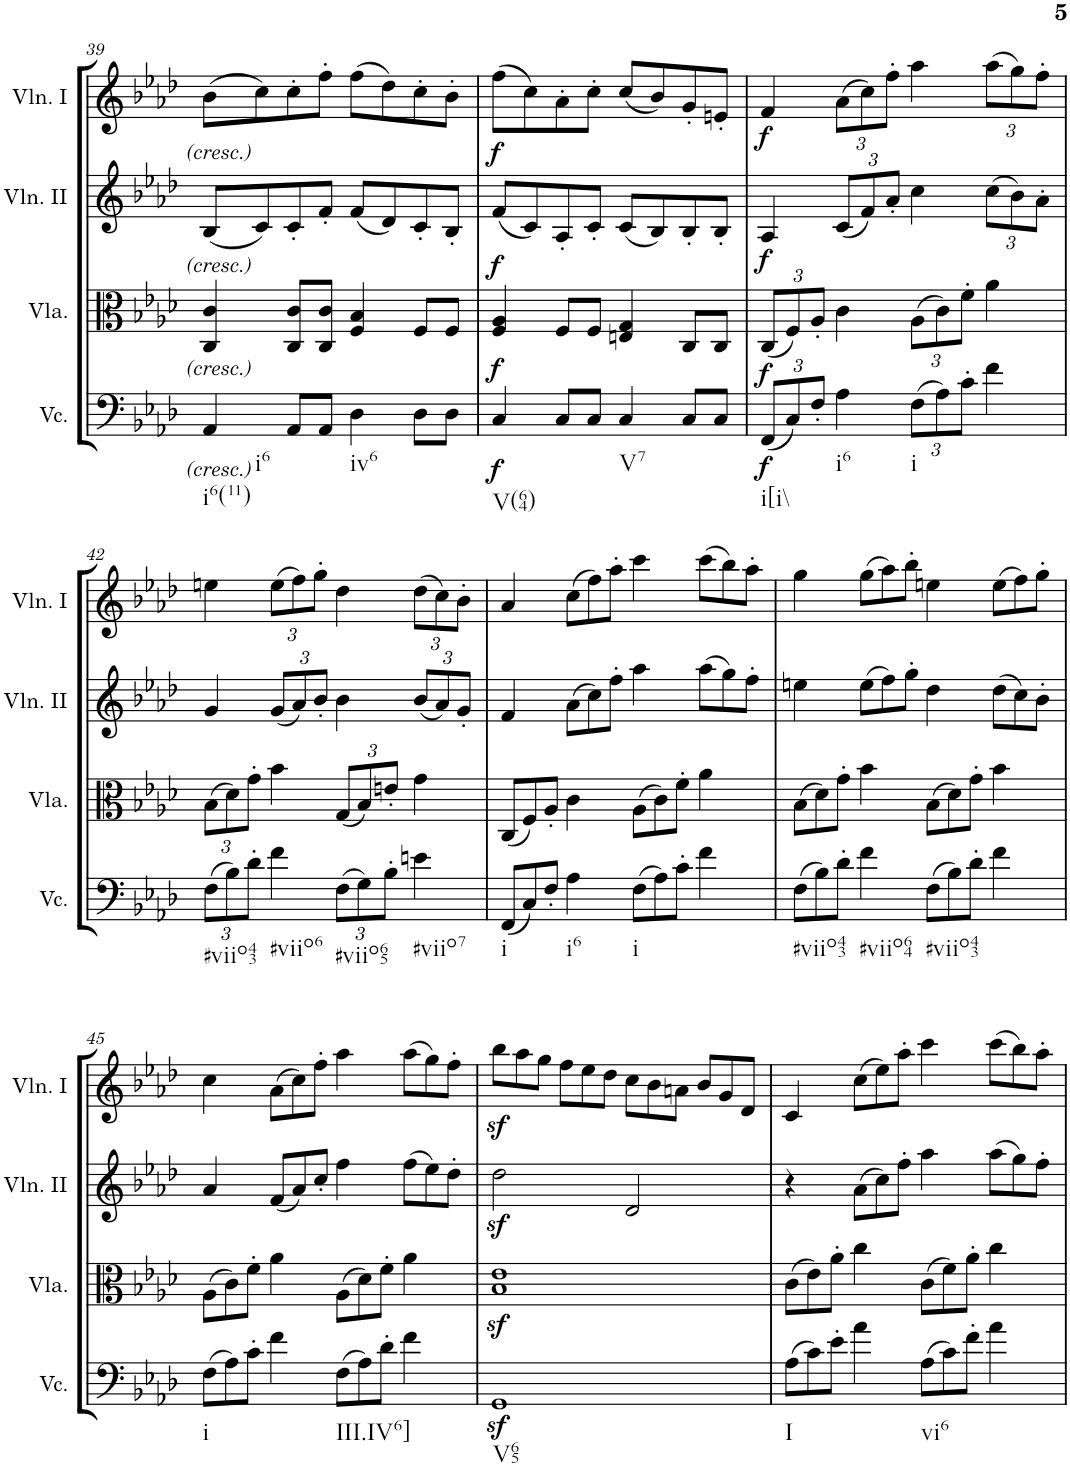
**kern	**dynam	**kern	**dynam	**kern	**dynam	**kern	**dynam
*part4	*part4	*part3	*part3	*part2	*part2	*part1	*part1
*staff4	*staff4	*staff3	*staff3	*staff2	*staff2	*staff1	*staff1
*I"Violoncello	*	*I"Viola	*	*I"Violino II	*	*I"Violino I	*
*I'Vc.	*	*I'Vla.	*	*I'Vln. II	*	*I'Vln. I	*
!!LO:PB:g=z
*clefF4	*	*clefC3	*	*clefG2	*	*clefG2	*
*k[b-e-a-d-]	*	*k[b-e-a-d-]	*	*k[b-e-a-d-]	*	*k[b-e-a-d-]	*
*M2/2	*	*M2/2	*	*M2/2	*	*M2/2	*
*met(c|)	*	*met(c|)	*	*met(c|)	*	*met(c|)	*
=39	=39	=39	=39	=39	=39	=39	=39
!LO:TX:b:t=i6(11)	!	!	!	!	!	!	!
!LO:TX:b:t=i6	!	!	!	!	!	!	!
4AA-/	.	4C/ 4c/	.	(8B-/L	.	(8b-\L	.
.	.	.	.	8c/)	.	8cc\)	.
8AA-/L	.	8C/ 8c/L	.	8c'/	.	8cc'\	.
8AA-/J	.	8C/ 8c/J	.	8f'/J	.	8ff'\J	.
!LO:TX:b:t=iv6	!	!	!	!	!	!	!
4D-\	.	4F/ 4B-/	.	(8f/L	.	(8ff\L	.
.	.	.	.	8d-/)	.	8dd-\)	.
8D-\L	.	8F/L	.	8c'/	.	8cc'\	.
8D-\J	.	8F/J	.	8B-'/J	.	8b-'\J	.
=40	=40	=40	=40	=40	=40	=40	=40
!LO:TX:b:t=V(64)	!	!	!	!	!	!	!
!	!LO:DY:b	!	!LO:DY:b	!	!LO:DY:b	!	!LO:DY:b
4C/	f	4F/ 4A-/	f	(8f/L	f	(8ff\L	f
.	.	.	.	8c/)	.	8cc\)	.
8C/L	.	8F/L	.	8A-'/	.	8a-'\	.
8C/J	.	8F/J	.	8c'/J	.	8cc'\J	.
!LO:TX:b:t=V7	!	!	!	!	!	!	!
4C/	.	4En/ 4G/	.	(8c/L	.	(8cc/L	.
.	.	.	.	8B-/)	.	8b-/)	.
8C/L	.	8C/L	.	8B-'/	.	8g'/	.
8C/J	.	8C/J	.	8B-'/J	.	8en'/J	.
=41	=41	=41	=41	=41	=41	=41	=41
*Xbrackettup	*	*Xbrackettup	*	*	*	*	*
!LO:TX:b:t=i[i\\	!	!	!	!	!	!	!
!	!LO:DY:b	!	!LO:DY:b	!	!LO:DY:b	!	!LO:DY:b
(12FF/L	f	(12C/L	f	4A-/	f	4f/	f
12C/)	.	12F/)	.	.	.	.	.
12F'/J	.	12A-'/J	.	.	.	.	.
*	*	*	*	*Xbrackettup	*	*Xbrackettup	*
!LO:TX:b:t=i6	!	!	!	!	!	!	!
4A-\	.	4c\	.	(12c/L	.	(12a-\L	.
.	.	.	.	12f/)	.	12cc\)	.
.	.	.	.	12a-'/J	.	12ff'\J	.
!LO:TX:b:t=i	!	!	!	!	!	!	!
(12F\L	.	(12A-\L	.	4cc\	.	4aa-\	.
12A-\)	.	12c\)	.	.	.	.	.
12c'\J	.	12f'\J	.	.	.	.	.
4f\	.	4a-\	.	(12cc\L	.	(12aa-\L	.
.	.	.	.	12b-\)	.	12gg\)	.
.	.	.	.	12a-'\J	.	12ff'\J	.
!!LO:LB:g=z
=42	=42	=42	=42	=42	=42	=42	=42
!LO:TX:b:t=#viio43	!	!	!	!	!	!	!
(12F\L	.	(12B-\L	.	4g/	.	4een\	.
12B-\)	.	12d-\)	.	.	.	.	.
12d-'\J	.	12g'\J	.	.	.	.	.
!LO:TX:b:t=#viio6	!	!	!	!	!	!	!
4f\	.	4b-\	.	(12g/L	.	(12ee\L	.
.	.	.	.	12a-/)	.	12ff\)	.
.	.	.	.	12b-'/J	.	12gg'\J	.
!LO:TX:b:t=#viio65	!	!	!	!	!	!	!
(12F\L	.	(12G/L	.	4b-\	.	4dd-\	.
12G\)	.	12B-/)	.	.	.	.	.
12B-'\J	.	12en'/J	.	.	.	.	.
!LO:TX:b:t=#viio7	!	!	!	!	!	!	!
4en\	.	4g\	.	(12b-/L	.	(12dd-\L	.
.	.	.	.	12a-/)	.	12cc\)	.
.	.	.	.	12g'/J	.	12b-'\J	.
=43	=43	=43	=43	=43	=43	=43	=43
*Xtuplet	*	*Xtuplet	*	*	*	*	*
!LO:TX:b:t=i	!	!	!	!	!	!	!
(12FF/L	.	(12C/L	.	4f/	.	4a-/	.
12C/)	.	12F/)	.	.	.	.	.
12F'/J	.	12A-'/J	.	.	.	.	.
*	*	*	*	*Xtuplet	*	*Xtuplet	*
!LO:TX:b:t=i6	!	!	!	!	!	!	!
4A-\	.	4c\	.	(12a-\L	.	(12cc\L	.
.	.	.	.	12cc\)	.	12ff\)	.
.	.	.	.	12ff'\J	.	12aa-'\J	.
!LO:TX:b:t=i	!	!	!	!	!	!	!
(12F\L	.	(12A-\L	.	4aa-\	.	4ccc\	.
12A-\)	.	12c\)	.	.	.	.	.
12c'\J	.	12f'\J	.	.	.	.	.
4f\	.	4a-\	.	(12aa-\L	.	(12ccc\L	.
.	.	.	.	12gg\)	.	12bb-\)	.
.	.	.	.	12ff'\J	.	12aa-'\J	.
=44	=44	=44	=44	=44	=44	=44	=44
!LO:TX:b:t=#viio43	!	!	!	!	!	!	!
(12F\L	.	(12B-\L	.	4een\	.	4gg\	.
12B-\)	.	12d-\)	.	.	.	.	.
12d-'\J	.	12g'\J	.	.	.	.	.
!LO:TX:b:t=#viio64	!	!	!	!	!	!	!
4f\	.	4b-\	.	(12ee\L	.	(12gg\L	.
.	.	.	.	12ff\)	.	12aa-\)	.
.	.	.	.	12gg'\J	.	12bb-'\J	.
!LO:TX:b:t=#viio43	!	!	!	!	!	!	!
(12F\L	.	(12B-\L	.	4dd-\	.	4een\	.
12B-\)	.	12d-\)	.	.	.	.	.
12d-'\J	.	12g'\J	.	.	.	.	.
4f\	.	4b-\	.	(12dd-\L	.	(12ee\L	.
.	.	.	.	12cc\)	.	12ff\)	.
.	.	.	.	12b-'\J	.	12gg'\J	.
!!LO:LB:g=z
=45	=45	=45	=45	=45	=45	=45	=45
!LO:TX:b:t=i	!	!	!	!	!	!	!
(12F\L	.	(12A-\L	.	4a-/	.	4cc\	.
12A-\)	.	12c\)	.	.	.	.	.
12c'\J	.	12f'\J	.	.	.	.	.
4f\	.	4a-\	.	(12f/L	.	(12a-\L	.
.	.	.	.	12a-/)	.	12cc\)	.
.	.	.	.	12cc'/J	.	12ff'\J	.
!LO:TX:b:t=III.IV6]	!	!	!	!	!	!	!
(12F\L	.	(12A-\L	.	4ff\	.	4aa-\	.
12A-\)	.	12d-\)	.	.	.	.	.
12d-'\J	.	12f'\J	.	.	.	.	.
4f\	.	4a-\	.	(12ff\L	.	(12aa-\L	.
.	.	.	.	12ee-\)	.	12gg\)	.
.	.	.	.	12dd-'\J	.	12ff'\J	.
=46	=46	=46	=46	=46	=46	=46	=46
!LO:TX:b:t=V65	!	!	!	!	!	!	!
1GGz<	.	1B-z< 1e-z<	.	2dd-z<\	.	12bb-z<\L	.
.	.	.	.	.	.	12aa-\	.
.	.	.	.	.	.	12gg\J	.
.	.	.	.	.	.	12ff\L	.
.	.	.	.	.	.	12ee-\	.
.	.	.	.	.	.	12dd-\J	.
.	.	.	.	2d-/	.	12cc\L	.
.	.	.	.	.	.	12b-\	.
.	.	.	.	.	.	12an\J	.
.	.	.	.	.	.	12b-/L	.
.	.	.	.	.	.	12g/	.
.	.	.	.	.	.	12d-/J	.
=47	=47	=47	=47	=47	=47	=47	=47
!LO:TX:b:t=I	!	!	!	!	!	!	!
(12A-\L	.	(12c\L	.	4r	.	4c/	.
12c\)	.	12e-\)	.	.	.	.	.
12e-'\J	.	12a-'\J	.	.	.	.	.
4a-\	.	4cc\	.	(12a-\L	.	(12cc\L	.
.	.	.	.	12cc\)	.	12ee-\)	.
.	.	.	.	12ff'\J	.	12aa-'\J	.
!LO:TX:b:t=vi6	!	!	!	!	!	!	!
(12A-\L	.	(12c\L	.	4aa-\	.	4ccc\	.
12c\)	.	12f\)	.	.	.	.	.
12f'\J	.	12a-'\J	.	.	.	.	.
4a-\	.	4cc\	.	(12aa-\L	.	(12ccc\L	.
.	.	.	.	12gg\)	.	12bb-\)	.
.	.	.	.	12ff'\J	.	12aa-'\J	.
=	=	=	=	=	=	=	=
*-	*-	*-	*-	*-	*-	*-	*-
